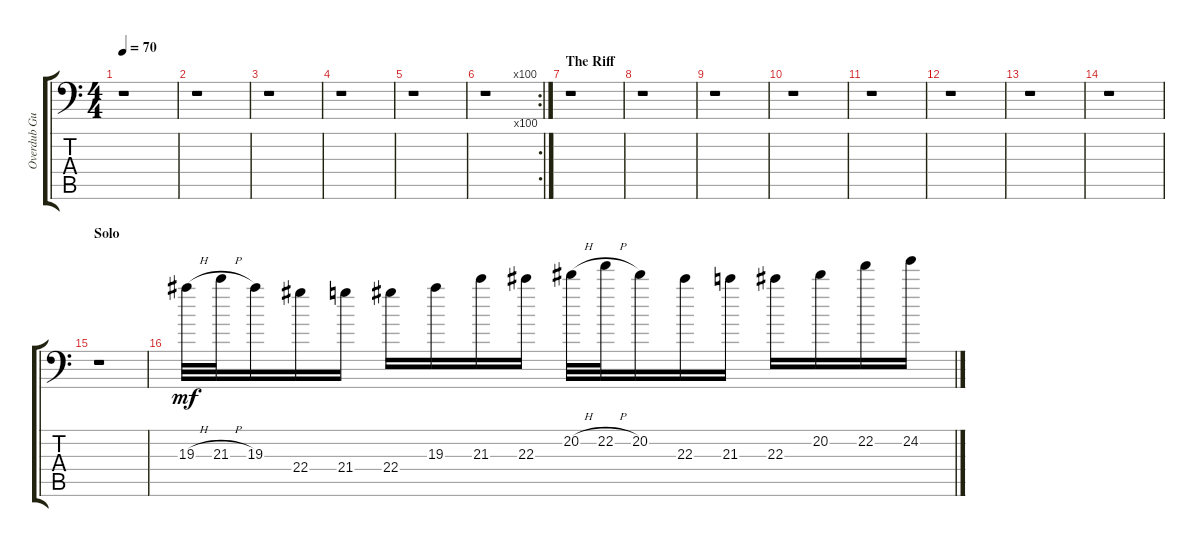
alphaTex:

\track ("Overdub Guitar" "Overdub Gu") {instrument overdrivenguitar}
\staff {score tabs}
\tuning (C4 G3 Eb3 Bb2 F2 Bb1) {hide}
\ts (4 4)
\tempo 70
\clef f4
\ks c
r.1{dy mf} |
r.1 |
r.1 |
r.1 |
r.1 |
\rc 100
r.1 |
\section ("" "The Riff")
r.1 |
r.1 |
r.1 |
r.1 |
r.1 |
r.1 |
r.1 |
r.1 |
\section ("" "Solo")
r.1 |
19.3{h}.32 21.3{h}.32 19.3.16 22.4.16 21.4.16 22.4.16 19.3.16 21.3.16 22.3.16 20.2{h}.32 22.2{h}.32 20.2.16 22.3.16 21.3.16 22.3.16 20.2.16 22.2.16 24.2.16
